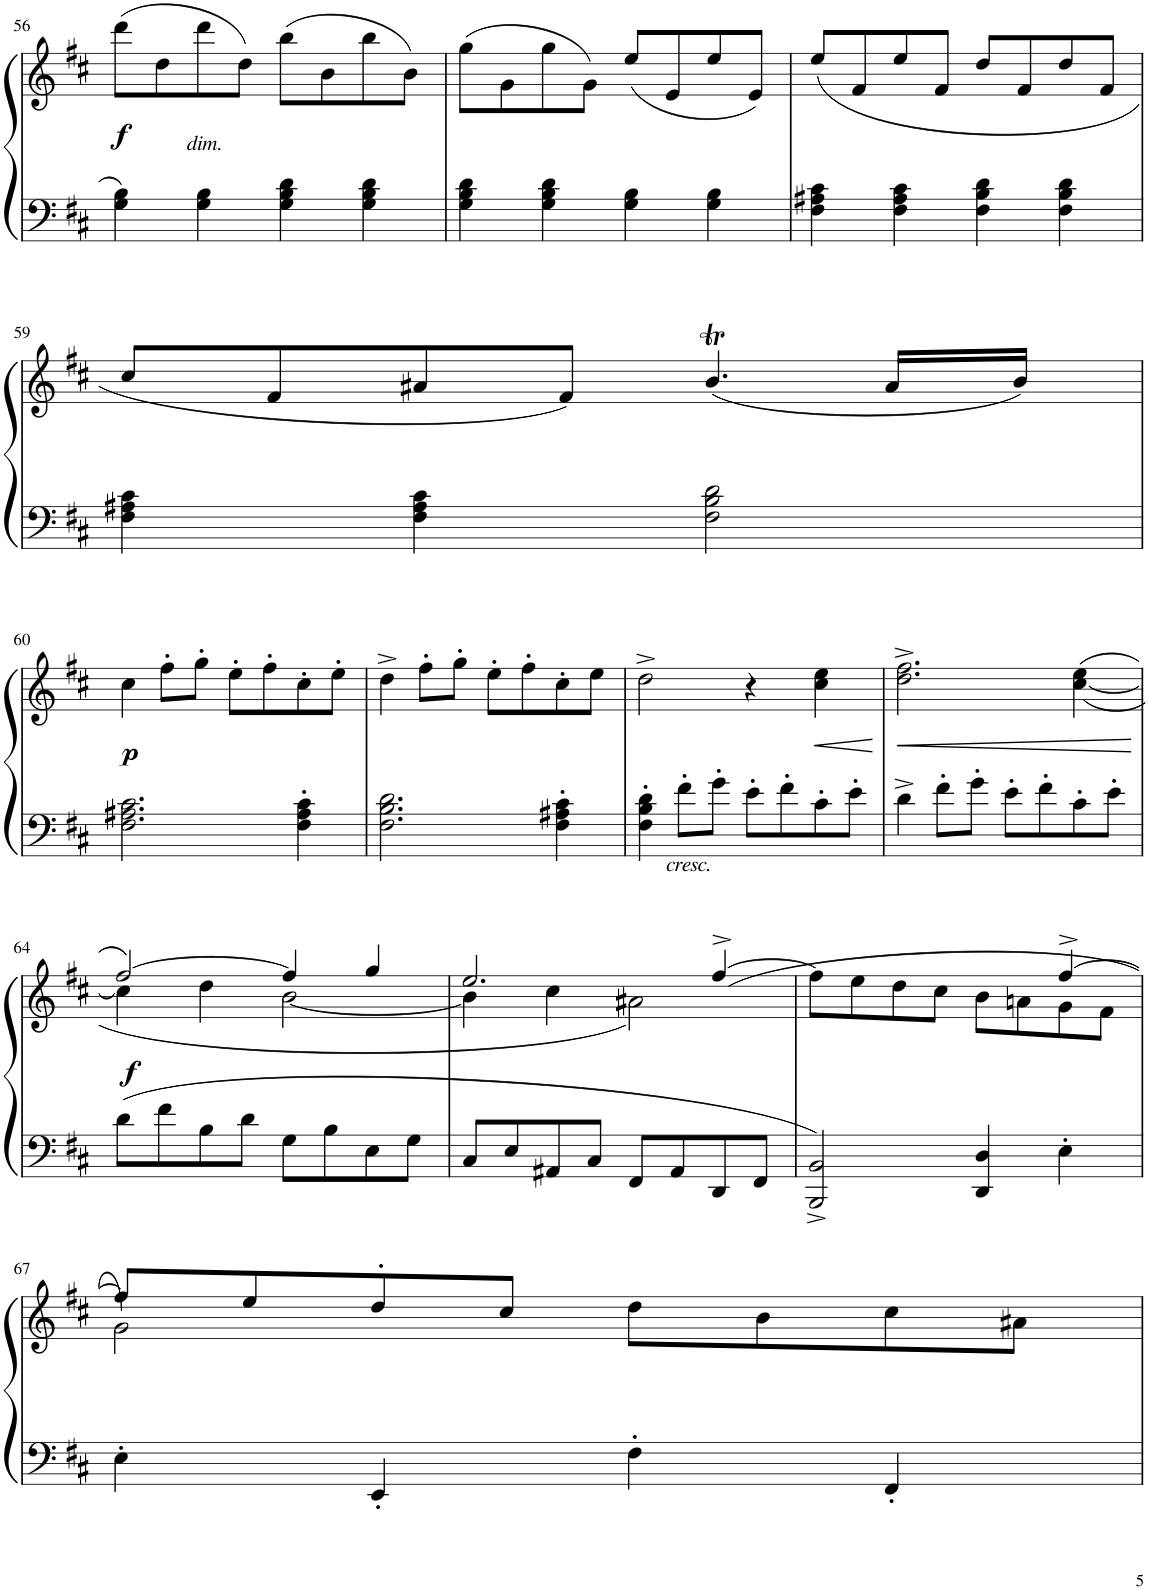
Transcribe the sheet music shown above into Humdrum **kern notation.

**kern	**kern	**dynam
*part1	*part1	*part1
*staff2	*staff1	*staff1/2
*I"Piano	*	*
*I'Pno	*	*
!!LO:PB:g=z
*clefF4	*clefG2	*
*k[f#c#]	*k[f#c#]	*
*M4/4	*M4/4	*
*met(c|)	*met(c|)	*
=56	=56	=56
!	!	!LO:DY:b
4G\ 4B\	(8ddd\L	f
.	8dd\	.
!	!	!LO:DY:b
4G\ 4B\	8ddd\	other-dynamics
.	8dd\J)	.
4G\ 4B\ 4d\	(8bb\L	.
.	8b\	.
4G\ 4B\ 4d\	8bb\	.
.	8b\J)	.
=57	=57	=57
4G\ 4B\ 4d\	(8gg\L	.
.	8g\	.
4G\ 4B\ 4d\	8gg\	.
.	8g\J)	.
4G\ 4B\	(8ee/L	.
.	8e/	.
4G\ 4B\	8ee/	.
.	8e/J)	.
=58	=58	=58
4F#\ 4A#X\ 4c#\	(8ee/L	.
.	8f#/	.
4F#\ 4A#\ 4c#\	8ee/	.
.	8f#/J	.
4F#\ 4B\ 4d\	8dd/L	.
.	8f#/	.
4F#\ 4B\ 4d\	8dd/	.
.	8f#/J	.
!!LO:LB:g=z
=59	=59	=59
4F#\ 4A#X\ 4c#\	8cc#/L	.
.	8f#/	.
4F#\ 4A#\ 4c#\	8a#X/	.
.	8f#/J)	.
2F#\ 2B\ 2d\	(4.bT/	.
.	16a#/LL	.
.	16b/JJ)	.
!!LO:LB:g=z
=60	=60	=60
!	!	!LO:DY:b
2.F#\ 2.A#X\ 2.c#\	4cc#\	p
.	8ff#'\L	.
.	8gg'\J	.
.	8ee'\L	.
.	8ff#'\	.
4F#\' 4A#\' 4c#\'	8cc#'\	.
.	8ee'\J	.
=61	=61	=61
2.F#\ 2.B\ 2.d\	4dd^\	.
.	8ff#'\L	.
.	8gg'\J	.
.	8ee'\L	.
.	8ff#'\	.
4F#\' 4A#X\' 4c#\'	8cc#'\	.
.	8ee\J	.
=62	=62	=62
4F#\' 4B\' 4d\'	2dd^\	.
!	!	!LO:DY:b=2
8f#'\L	.	other-dynamics
8g'\J	.	.
8e'\L	4r	.
8f#'\	.	.
!	!	!LO:HP:b
8c#'\	4cc#\ 4ee\	<
8e'\J	.	.
.	.	[
=63	=63	=63
!	!	!LO:HP:b
4d^\	2.dd\^ 2.ff#\^	<
8f#'\L	.	.
8g'\J	.	.
8e'\L	.	.
8f#'\	.	.
8c#'\	(([4cc#\ 4ee\	.
8e'\J	.	.
.	.	[
!!LO:LB:g=z
=64	=64	=64
*	*^	*
!	!	!	!LO:DY:b
8d\L	[2ff#/)	4cc#\]	f
8f#\	.	.	.
8B\	.	4dd\	.
8d\J	.	.	.
8G\L	4ff#/]	[2b\	.
8B\	.	.	.
8E\	4gg/	.	.
8G\J	.	.	.
=65	=65	=65	=65
8C#/L	2.ee/	4b\]	.
8E/	.	.	.
8AA#X/	.	4cc#\	.
8C#/J	.	.	.
8FF#/L	.	2a#X\)	.
8AA#/	.	.	.
8DD/	([4ff#^/	.	.
8FF#/J	.	.	.
=66	=66	=66	=66
2BBB/^ 2BB/^	8ff#\L]	2.ryy	.
.	8ee\	.	.
.	8dd\	.	.
.	8cc#\J	.	.
4DD/ 4D/	8b\L	.	.
.	8an\	.	.
4E'\	8g\	[4ff#^/	.
.	8f#\J	.	.
!!LO:LB:g=z	!!
=67	=67	=67	=67
4E'\	2g\)	8ff#/L]	.
.	.	8ee/	.
4EE'/	.	8dd'/	.
.	.	8cc#/J	.
4F#'\	2ryy	8dd\L	.
.	.	8b\	.
4FF#'/	.	8cc#\	.
.	.	8a#X\J	.
*	*v	*v	*
=	=	=
*-	*-	*-
